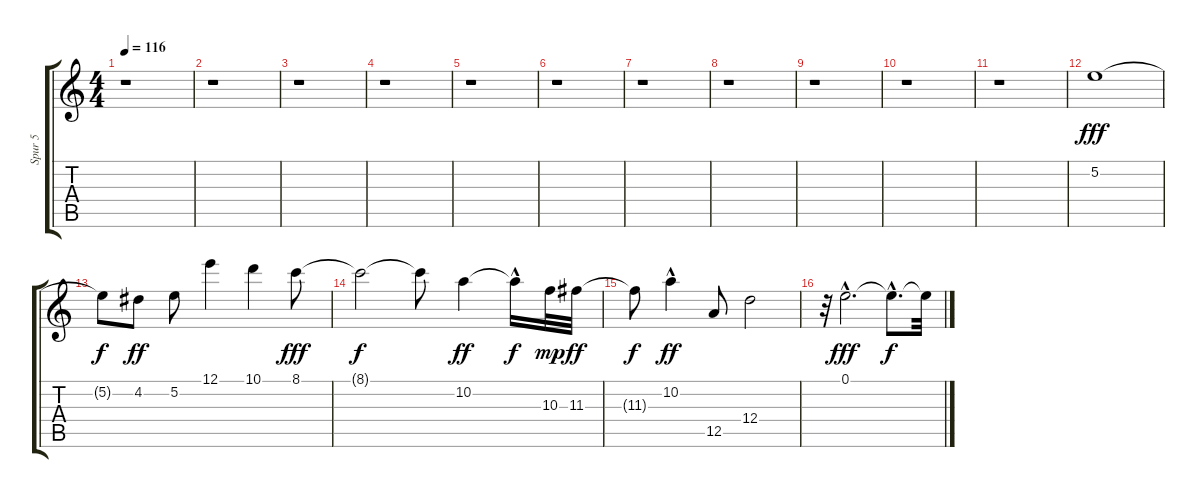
\track ("Spur 5" "Spur 5") {instrument overdrivenguitar}
\staff {score tabs}
\tuning (E4 B3 G3 D3 A2 E2) {hide}
\ts (4 4)
\tempo 116
\clef g2
\ks c
r.1{dy fff} |
r.1 |
r.1 |
r.1 |
r.1 |
r.1 |
r.1 |
r.1 |
r.1 |
r.1 |
r.1 |
5.2.1 |
5.2{t}.8{dy f} 4.2.8{dy ff} 5.2.8 12.1.4 10.1.4 8.1.8{dy fff} |
8.1{t}.2{dy f} 8.1{t}.8 10.2.4{dy ff} 10.2{hac t}.16{dy f} 10.3.32{dy mp} 11.3.32{dy ff} |
11.3{t}.8{dy f} 10.2{hac}.4{dy ff} 12.5.8 12.4.2 |
r.32 0.1{hac}.2{d dy fff} 0.1{hac t}.8{d dy f} 0.1{t}.32
